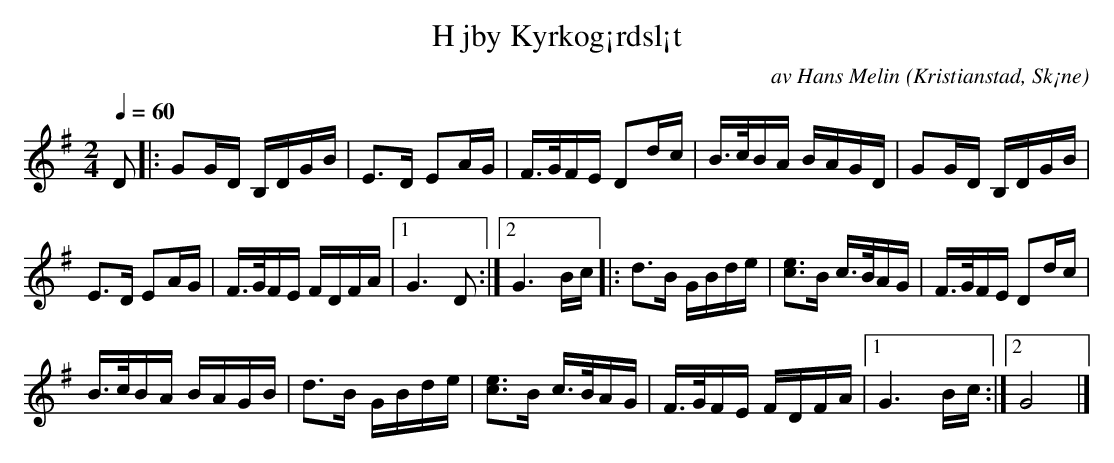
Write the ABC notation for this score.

X:1
T:H jby Kyrkog¡rdsl¡t
C:av Hans Melin
O:Kristianstad, Sk¡ne
M:2/4
L:1/16
K:G
Q:1/4=60
D2 |: G2GD B,DGB | E3D E2AG | F3/2G/2FE D2dc | B3/2c/2BA BAGD | G2GD B,DGB |
E3D E2AG | F3/2G/2FE FDFA |1 G6 D2 :|2 G6 Bc |: d3B GBde | [e3c3]B c3/2B/2AG | F3/2G/2FE D2dc|
B3/2c/2BA BAGB | d3B GBde | [e3c3]B c3/2B/2AG | F3/2G/2FE FDFA | [1 G6 Bc :| [2 G8|]
